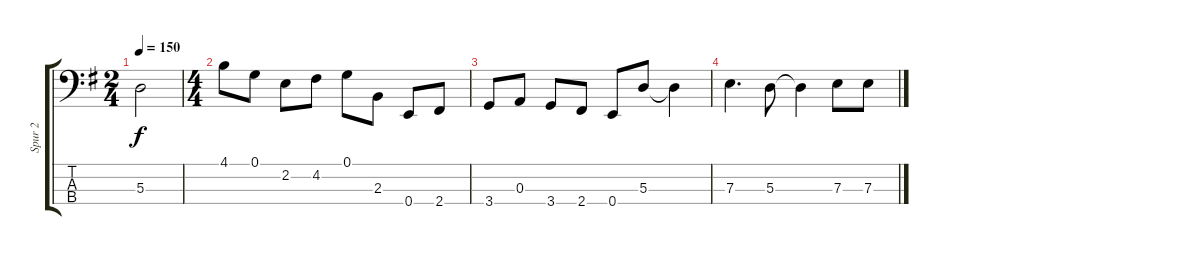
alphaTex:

\track ("Spur 2" "Spur 2") {instrument electricbassfinger}
\staff {score tabs}
\tuning (G2 D2 A1 E1) {hide}
\ts (2 4)
\tempo 150
\clef f4
\ks g
5.3{t}.2{dy f} |
\ts (4 4)
4.1.8 0.1.8 2.2.8 4.2.8 0.1.8 2.3.8 0.4.8 2.4.8 |
3.4.8 0.3.8 3.4.8 2.4.8 0.4.8 5.3.8 5.3{t}.4 |
7.3.4{d} 5.3.8 5.3{t}.4 7.3.8 7.3.8
